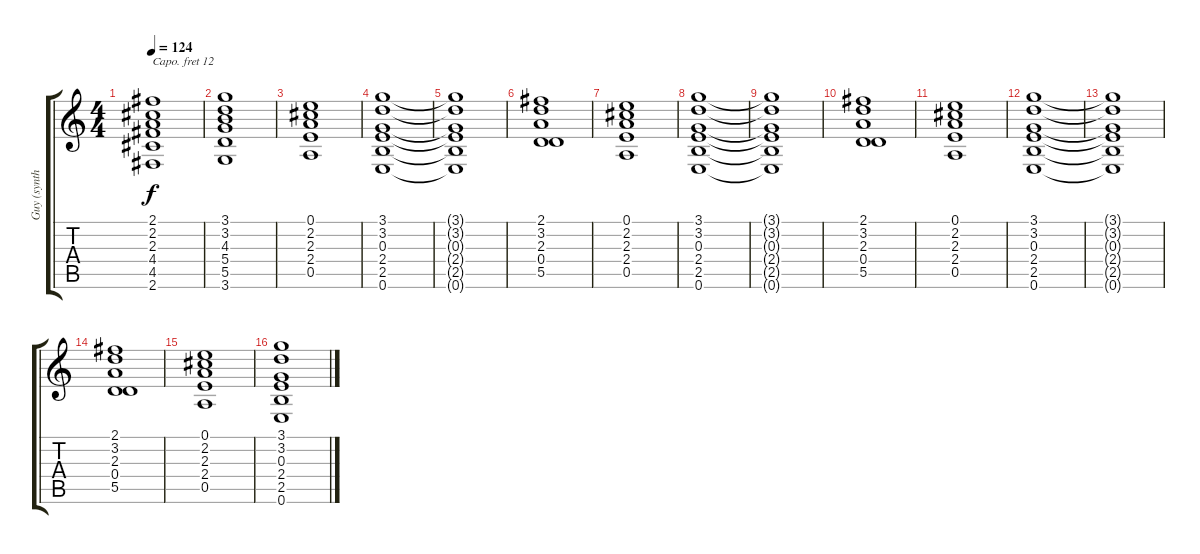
\track ("Guy (synth overdub)" "Guy (synth") {instrument pad2warm}
\staff {score tabs}
\capo 12
\tuning (E4 B3 G3 D3 A2 E2) {hide}
\ts (4 4)
\tempo 124
\clef g2
\ks c
(2.1 2.2 2.3 4.4 4.5 2.6).1{dy f} |
(3.1 3.2 4.3 5.4 5.5 3.6).1 |
(0.1 2.2 2.3 2.4 0.5).1 |
(3.1 3.2 0.3 2.4 2.5 0.6).1 |
(3.1{t} 3.2{t} 0.3{t} 2.4{t} 2.5{t} 0.6{t}).1 |
(2.1 3.2 2.3 0.4 5.5).1 |
(0.1 2.2 2.3 2.4 0.5).1 |
(3.1 3.2 0.3 2.4 2.5 0.6).1 |
(3.1{t} 3.2{t} 0.3{t} 2.4{t} 2.5{t} 0.6{t}).1 |
(2.1 3.2 2.3 0.4 5.5).1 |
(0.1 2.2 2.3 2.4 0.5).1 |
(3.1 3.2 0.3 2.4 2.5 0.6).1 |
(3.1{t} 3.2{t} 0.3{t} 2.4{t} 2.5{t} 0.6{t}).1 |
(2.1 3.2 2.3 0.4 5.5).1 |
(0.1 2.2 2.3 2.4 0.5).1 |
(3.1 3.2 0.3 2.4 2.5 0.6).1
